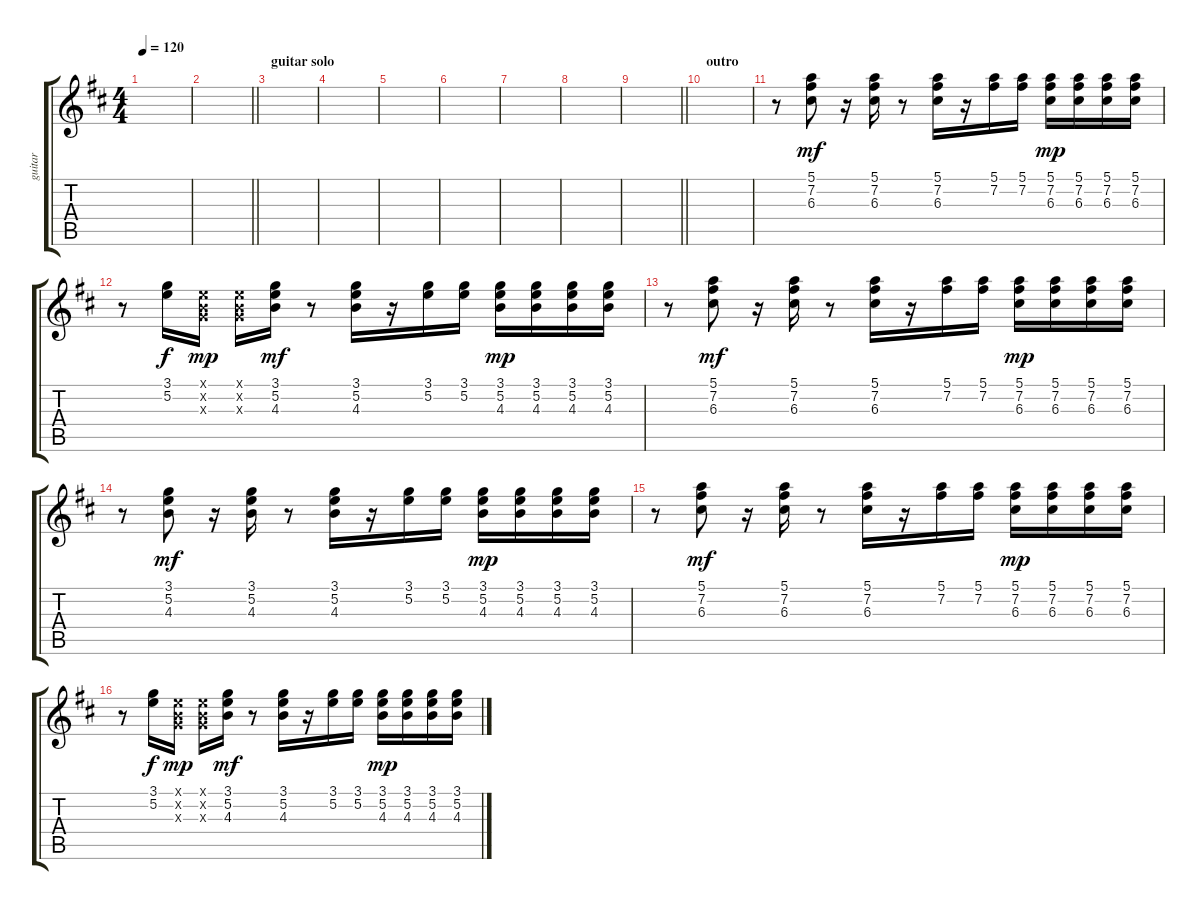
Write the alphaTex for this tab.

\track ("guitar" "guitar") {instrument electricguitarjazz}
\staff {score tabs}
\tuning (E4 B3 G3 D3 A2 E2) {hide}
\ts (4 4)
\tempo 120
\clef g2
\ks d
|
\barLineRight lightlight
|
\section ("" "guitar solo")
|
|
|
|
|
|
\barLineRight lightlight
|
\section ("" "outro")
|
r.8{instrument electricguitarjazz} (5.1 7.2 6.3).8{dy mf} r.16 (5.1 7.2 6.3).16 r.8 (5.1 7.2 6.3).16 r.16 (5.1 7.2).16 (5.1 7.2).16 (5.1 7.2 6.3).16{dy mp} (5.1 7.2 6.3).16 (5.1 7.2 6.3).16 (5.1 7.2 6.3).16 |
r.8 (3.1 5.2).16{dy f} (0.1{x} 0.2{x} 0.3{x}).16{dy mp} (0.1{x} 0.2{x} 0.3{x}).16 (3.1 5.2 4.3).16{dy mf} r.8 (3.1 5.2 4.3).16 r.16 (3.1 5.2).16 (3.1 5.2).16 (3.1 5.2 4.3).16{dy mp} (3.1 5.2 4.3).16 (3.1 5.2 4.3).16 (3.1 5.2 4.3).16 |
r.8 (5.1 7.2 6.3).8{dy mf} r.16 (5.1 7.2 6.3).16 r.8 (5.1 7.2 6.3).16 r.16 (5.1 7.2).16 (5.1 7.2).16 (5.1 7.2 6.3).16{dy mp} (5.1 7.2 6.3).16 (5.1 7.2 6.3).16 (5.1 7.2 6.3).16 |
r.8 (3.1 5.2 4.3).8{dy mf} r.16 (3.1 5.2 4.3).16 r.8 (3.1 5.2 4.3).16 r.16 (3.1 5.2).16 (3.1 5.2).16 (3.1 5.2 4.3).16{dy mp} (3.1 5.2 4.3).16 (3.1 5.2 4.3).16 (3.1 5.2 4.3).16 |
r.8 (5.1 7.2 6.3).8{dy mf} r.16 (5.1 7.2 6.3).16 r.8 (5.1 7.2 6.3).16 r.16 (5.1 7.2).16 (5.1 7.2).16 (5.1 7.2 6.3).16{dy mp} (5.1 7.2 6.3).16 (5.1 7.2 6.3).16 (5.1 7.2 6.3).16 |
r.8 (3.1 5.2).16{dy f} (0.1{x} 0.2{x} 0.3{x}).16{dy mp} (0.1{x} 0.2{x} 0.3{x}).16 (3.1 5.2 4.3).16{dy mf} r.8 (3.1 5.2 4.3).16 r.16 (3.1 5.2).16 (3.1 5.2).16 (3.1 5.2 4.3).16{dy mp} (3.1 5.2 4.3).16 (3.1 5.2 4.3).16 (3.1 5.2 4.3).16
